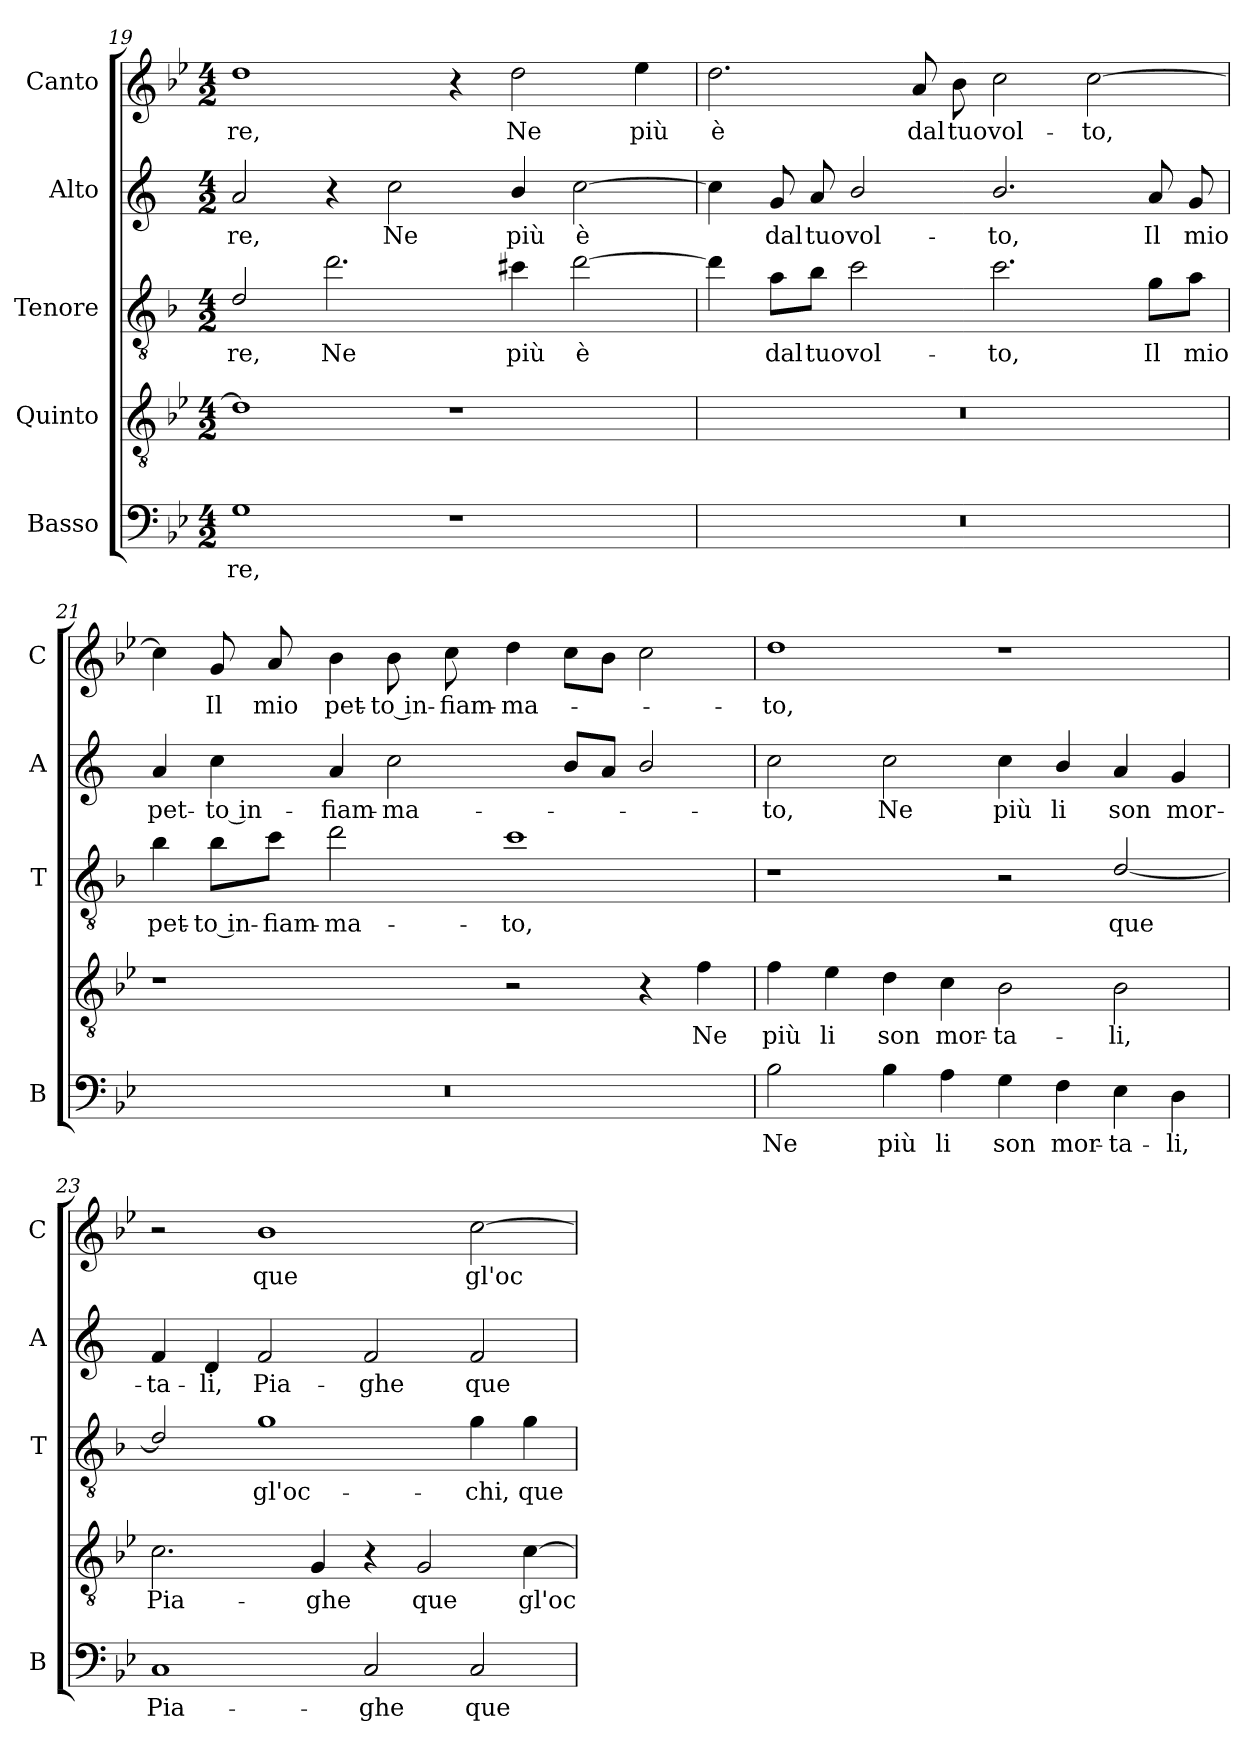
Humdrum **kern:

**kern	**text	**kern	**text	**kern	**text	**kern	**text	**kern	**text
*part5	*part5	*part4	*part4	*part3	*part3	*part2	*part2	*part1	*part1
*staff5	*staff5	*staff4	*staff4	*staff3	*staff3	*staff2	*staff2	*staff1	*staff1
*I"Basso	*	*I"Quinto	*	*I"Tenore	*	*I"Alto	*	*I"Canto	*
*I'B	*	*	*	*I'T	*	*I'A	*	*I'C	*
!!LO:PB:g=z
*clefF4	*	*clefGv2	*	*clefGv2	*	*clefG2	*	*clefG2	*
*	*	*	*	*ITrd4c7	*	*ITrd1c2	*	*	*
*k[b-e-]	*	*k[b-e-]	*	*k[b-e-]	*	*k[b-e-]	*	*k[b-e-]	*
*B-:	*	*B-:	*	*B-:	*	*B-:	*	*B-:	*
*M4/2	*	*M4/2	*	*M4/2	*	*M4/2	*	*M4/2	*
=19	=19	=19	=19	=19	=19	=19	=19	=19	=19
!	!LO:LY:b	!	!	!	!LO:LY:b	!	!LO:LY:b	!	!LO:LY:b
1G	-re,	1d]	.	2G/	-re,	2g/	-re,	1dd	-re,
!	!	!	!	!	!LO:LY:b	!	!	!	!
.	.	.	.	2.g\	Ne	4r	.	.	.
!	!	!	!	!	!	!	!LO:LY:b	!	!
.	.	.	.	.	.	2b-\	Ne	.	.
1r	.	1r	.	.	.	.	.	4r	.
!	!	!	!	!	!LO:LY:b	!	!LO:LY:b	!	!LO:LY:b
.	.	.	.	4f#X\	più	4a/	più	2dd\	Ne
!	!	!	!	!	!LO:LY:b	!	!LO:LY:b	!	!
.	.	.	.	[2g\	è	[2b-\	è	.	.
!	!	!	!	!	!	!	!	!	!LO:LY:b
.	.	.	.	.	.	.	.	4ee-\	più
=20	=20	=20	=20	=20	=20	=20	=20	=20	=20
!	!	!	!	!	!	!	!	!	!LO:LY:b
0r	.	0r	.	4g\]	.	4b-\]	.	2.dd\	è
!	!	!	!	!	!LO:LY:b	!	!LO:LY:b	!	!
.	.	.	.	8d\L	dal	8f/	dal	.	.
!	!	!	!	!	!LO:LY:b	!	!LO:LY:b	!	!
.	.	.	.	8e-\J	tuo	8g/	tuo	.	.
!	!	!	!	!	!LO:LY:b	!	!LO:LY:b	!	!
.	.	.	.	2f\	vol-	2a/	vol-	.	.
!	!	!	!	!	!	!	!	!	!LO:LY:b
.	.	.	.	.	.	.	.	8a/	dal
!	!	!	!	!	!	!	!	!	!LO:LY:b
.	.	.	.	.	.	.	.	8b-\	tuo
!	!	!	!	!	!LO:LY:b	!	!LO:LY:b	!	!LO:LY:b
.	.	.	.	2.f\	-to,	2.a/	-to,	2cc\	vol-
!	!	!	!	!	!	!	!	!	!LO:LY:b
.	.	.	.	.	.	.	.	[2cc\	-to,
!	!	!	!	!	!LO:LY:b	!	!LO:LY:b	!	!
.	.	.	.	8c\L	Il	8g/	Il	.	.
!	!	!	!	!	!LO:LY:b	!	!LO:LY:b	!	!
.	.	.	.	8d\J	mio	8f/	mio	.	.
=21	=21	=21	=21	=21	=21	=21	=21	=21	=21
!	!	!	!	!	!LO:LY:b	!	!LO:LY:b	!	!
0r	.	1r	.	4e-\	pet-	4g/	pet-	4cc\]	.
!	!	!	!	!	!LO:LY:b	!	!LO:LY:b	!	!LO:LY:b
.	.	.	.	8e-\L	-to in-	4b-\	-to in-	8g/	Il
!	!	!	!	!	!LO:LY:b	!	!	!	!LO:LY:b
.	.	.	.	8f\J	-fiam-	.	.	8a/	mio
!	!	!	!	!	!LO:LY:b	!	!LO:LY:b	!	!LO:LY:b
.	.	.	.	2g\	-ma-	4g/	-fiam-	4b-\	pet-
!	!	!	!	!	!	!	!LO:LY:b	!	!LO:LY:b
.	.	.	.	.	.	2b-\	-ma-	8b-\	-to in-
!	!	!	!	!	!	!	!	!	!LO:LY:b
.	.	.	.	.	.	.	.	8cc\	-fiam-
!	!	!	!	!	!LO:LY:b	!	!	!	!LO:LY:b
.	.	2r	.	1f	-to,	.	.	4dd\	-ma-
.	.	.	.	.	.	8a/L	.	8cc\L	.
.	.	.	.	.	.	8g/J	.	8b-\J	.
.	.	4r	.	.	.	2a/	.	2cc\	.
!	!	!	!LO:LY:b	!	!	!	!	!	!
.	.	4f\	Ne	.	.	.	.	.	.
=22	=22	=22	=22	=22	=22	=22	=22	=22	=22
!	!LO:LY:b	!	!LO:LY:b	!	!	!	!LO:LY:b	!	!LO:LY:b
2B-\	Ne	4f\	più	1r	.	2b-\	-to,	1dd	-to,
!	!	!	!LO:LY:b	!	!	!	!	!	!
.	.	4e-\	li	.	.	.	.	.	.
!	!LO:LY:b	!	!LO:LY:b	!	!	!	!LO:LY:b	!	!
4B-\	più	4d\	son	.	.	2b-\	Ne	.	.
!	!LO:LY:b	!	!LO:LY:b	!	!	!	!	!	!
4A\	li	4c\	mor-	.	.	.	.	.	.
!	!LO:LY:b	!	!LO:LY:b	!	!	!	!LO:LY:b	!	!
4G\	son	2B-\	-ta-	2r	.	4b-\	più	1r	.
!	!LO:LY:b	!	!	!	!	!	!LO:LY:b	!	!
4F\	mor-	.	.	.	.	4a/	li	.	.
!	!LO:LY:b	!	!LO:LY:b	!	!LO:LY:b	!	!LO:LY:b	!	!
4E-\	-ta-	2B-\	-li,	[2G/	que	4g/	son	.	.
!	!LO:LY:b	!	!	!	!	!	!LO:LY:b	!	!
4D\	-li,	.	.	.	.	4f/	mor-	.	.
!!LO:LB:g=z
=23	=23	=23	=23	=23	=23	=23	=23	=23	=23
!	!LO:LY:b	!	!LO:LY:b	!	!	!	!LO:LY:b	!	!
1C	Pia-	2.c\	Pia-	2G/]	.	4e-/	-ta-	2r	.
!	!	!	!	!	!	!	!LO:LY:b	!	!
.	.	.	.	.	.	4c/	-li,	.	.
!	!	!	!	!	!LO:LY:b	!	!LO:LY:b	!	!LO:LY:b
.	.	.	.	1c	gl'oc-	2e-/	Pia-	1b-	que
!	!	!	!LO:LY:b	!	!	!	!	!	!
.	.	4G/	-ghe	.	.	.	.	.	.
!	!LO:LY:b	!	!	!	!	!	!LO:LY:b	!	!
2C/	-ghe	4r	.	.	.	2e-/	-ghe	.	.
!	!	!	!LO:LY:b	!	!	!	!	!	!
.	.	2G/	que	.	.	.	.	.	.
!	!LO:LY:b	!	!	!	!LO:LY:b	!	!LO:LY:b	!	!LO:LY:b
2C/	que	.	.	4c\	-chi,	2e-/	que	[2cc\	gl'oc-
!	!	!	!LO:LY:b	!	!LO:LY:b	!	!	!	!
.	.	[4c\	gl'oc-	4c\	que	.	.	.	.
=	=	=	=	=	=	=	=	=	=
*-	*-	*-	*-	*-	*-	*-	*-	*-	*-
